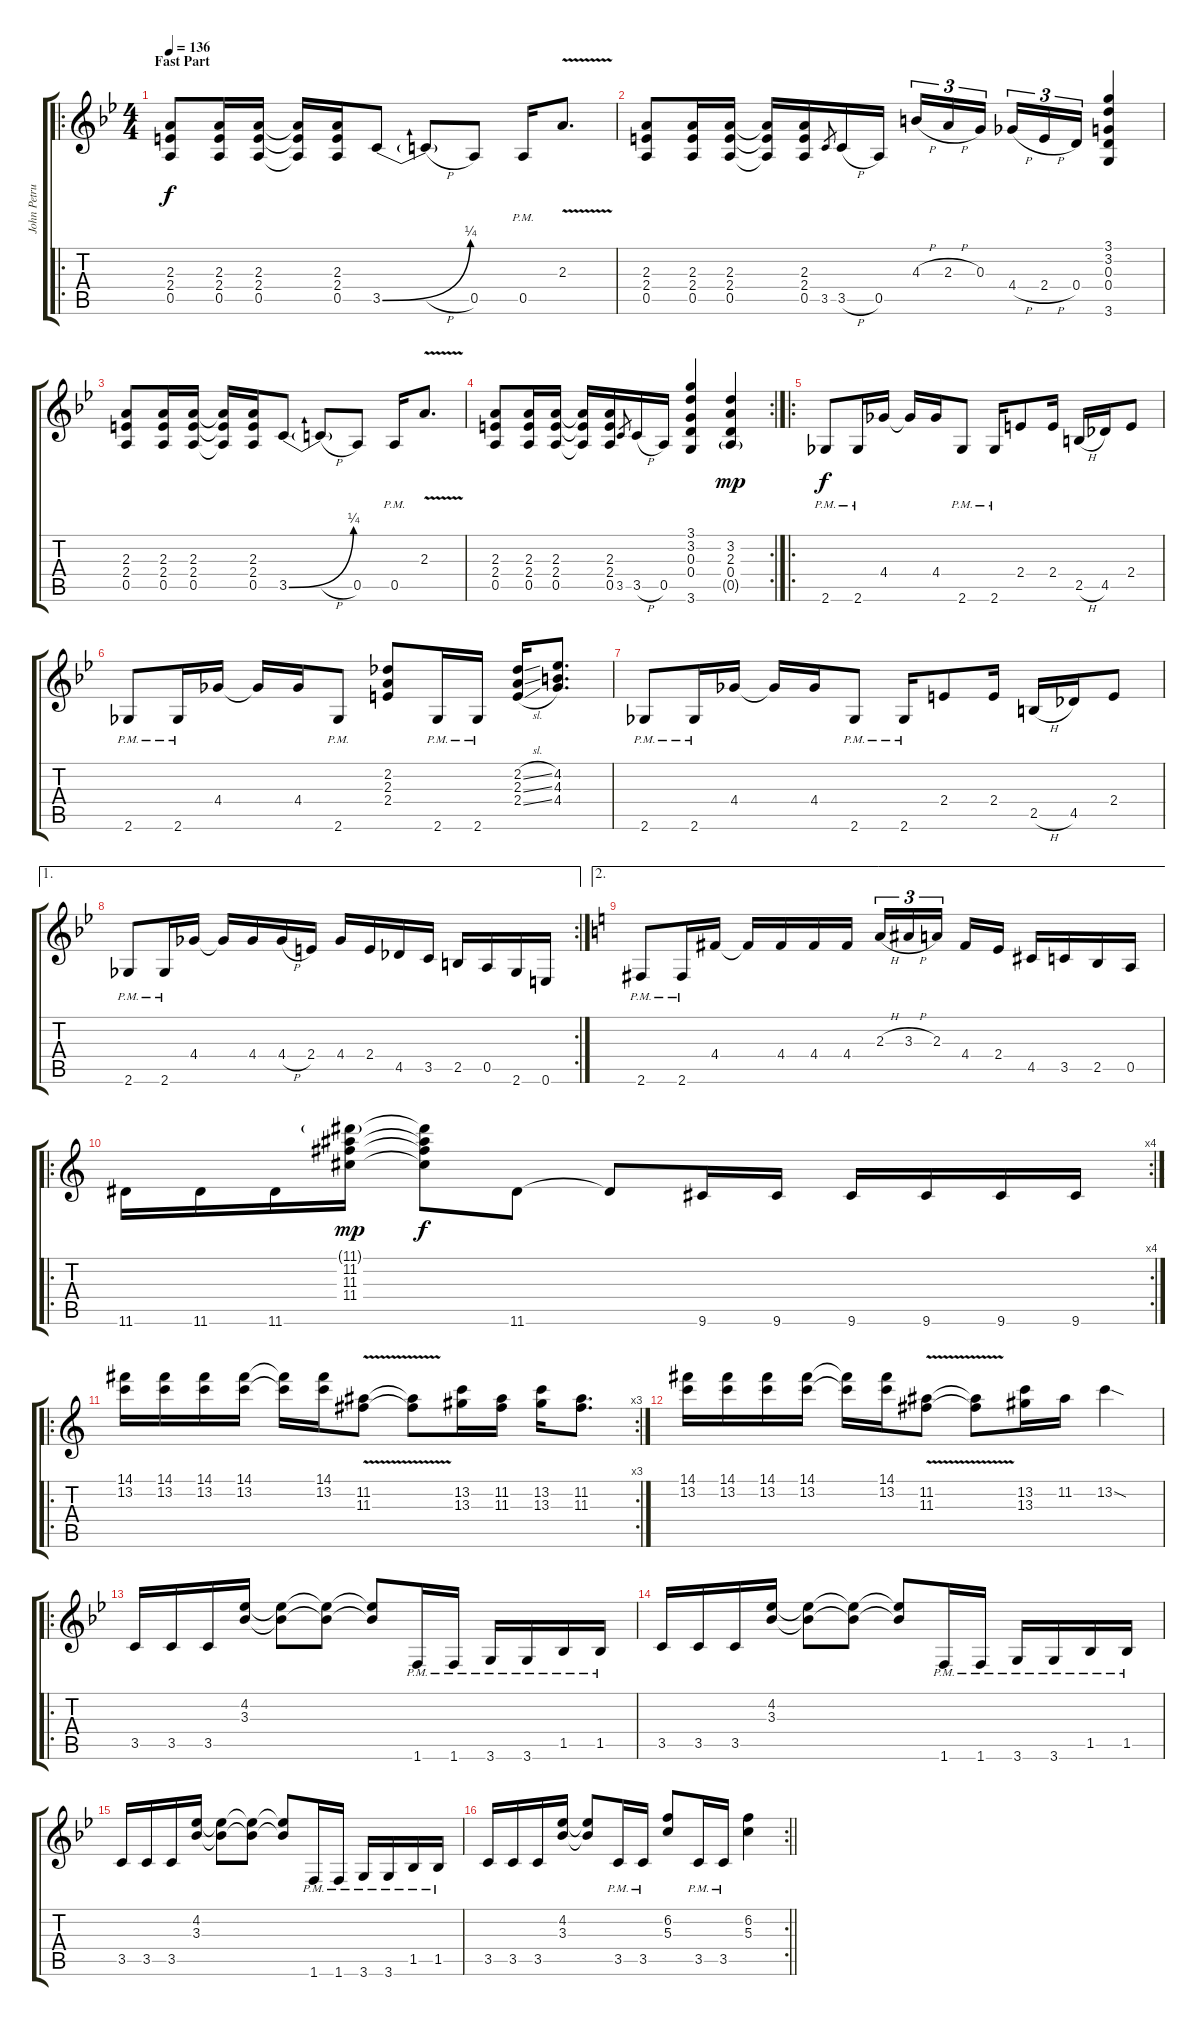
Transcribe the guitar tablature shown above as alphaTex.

\track ("John Petrucci" "John Petru") {instrument distortionguitar}
\staff {score tabs}
\tuning (E4 B3 G3 D3 A2 E2) {hide}
\ro
\ts (4 4)
\section ("" "Fast Part")
\tempo 135
\tempo 136
\clef g2
\ks bb
(2.3 2.4 0.5).8{dy f} (2.3 2.4 0.5).16 (2.3 2.4 0.5).16 (2.3{t} 2.4{t} 0.5{t}).16 (2.3 2.4 0.5).16 3.5{be (bend 0 0 60 1)}.8 3.5{h t}.8 0.5.8 0.5{pm}.16 2.3{v}.8{d} |
(2.3 2.4 0.5).8 (2.3 2.4 0.5).16 (2.3 2.4 0.5).16 (2.3{t} 2.4{t} 0.5{t}).16 (2.3 2.4 0.5).16 3.5.8{gr} 3.5{h}.16 0.5.16 4.3{h}.16{tu (3 2)} 2.3{h}.16{tu (3 2)} 0.3.16{tu (3 2) beam splitsecondary} 4.4{h}.16{tu (3 2)} 2.4{h}.16{tu (3 2)} 0.4.16{tu (3 2)} (3.1 3.2 0.3 0.4 3.6).4 |
(2.3 2.4 0.5).8 (2.3 2.4 0.5).16 (2.3 2.4 0.5).16 (2.3{t} 2.4{t} 0.5{t}).16 (2.3 2.4 0.5).16 3.5{be (bend 0 0 60 1)}.8 3.5{h t}.8 0.5.8 0.5{pm}.16 2.3{v}.8{d} |
\rc 2
(2.3 2.4 0.5).8 (2.3 2.4 0.5).16 (2.3 2.4 0.5).16 (2.3{t} 2.4{t} 0.5{t}).16 (2.3 2.4 0.5).16 3.5.8{gr} 3.5{h}.16 0.5.16 (3.1 3.2 0.3 0.4 3.6).4 (3.2 2.3 0.4 0.5{g}).4{dy mp} |
\ro
2.6{pm}.8{dy f} 2.6{pm}.16 4.4.16 4.4{t}.16 4.4.16 2.6{pm}.8 2.6{pm}.16 2.4.8 2.4.16 2.5{h}.16 4.5.16 2.4.8 |
2.6{pm}.8 2.6{pm}.16 4.4.16 4.4{t}.16 4.4.16 2.6{pm}.8 (2.2 2.3 2.4).8 2.6{pm}.16 2.6{pm}.16 (2.2{sl} 2.3{sl} 2.4{sl}).16 (4.2 4.3 4.4).8{d} |
2.6{pm}.8 2.6{pm}.16 4.4.16 4.4{t}.16 4.4.16 2.6{pm}.8 2.6{pm}.16 2.4.8 2.4.16 2.5{h}.16 4.5.16 2.4.8 |
\ae 1
\rc 2
2.6{pm}.8 2.6{pm}.16 4.4.16 4.4{t}.16 4.4.16 4.4{h}.16 2.4.16 4.4.16 2.4.16 4.5.16 3.5.16 2.5.16 0.5.16 2.6.16 0.6.16 |
\ae 2
\ks c
2.6{pm}.8 2.6{pm}.16 4.4.16 4.4{t}.16 4.4.16 4.4.16 4.4.16 2.3{h}.16{tu (3 2)} 3.3{h}.16{tu (3 2)} 2.3.16{tu (3 2) beam splitsecondary} 4.4.16 2.4.16 4.5.16 3.5.16 2.5.16 0.5.16 |
\ro
\rc 4
11.6.16 11.6.16 11.6.16 (11.1{g} 11.2 11.3 11.4).16{dy mp} (11.1{t} 11.2{t} 11.3{t} 11.4{t}).8{dy f} 11.6.8 11.6{t}.8 9.6.16 9.6.16 9.6.16 9.6.16 9.6.16 9.6.16 |
\ro
\rc 3
(14.1 13.2).16 (14.1 13.2).16 (14.1 13.2).16 (14.1 13.2).16 (14.1{t} 13.2{t}).16 (14.1 13.2).16 (11.2{v} 11.3{v}).8 (11.2{v t} 11.3{v t}).8 (13.2 13.3).16 (11.2 11.3).16 (13.2 13.3).16 (11.2 11.3).8{d} |
(14.1 13.2).16 (14.1 13.2).16 (14.1 13.2).16 (14.1 13.2).16 (14.1{t} 13.2{t}).16 (14.1 13.2).16 (11.2{v} 11.3{v}).8 (11.2{v t} 11.3{v t}).8 (13.2 13.3).16 11.2.16 13.2{sod}.4 |
\ro
\ks bb
3.5.16 3.5.16 3.5.16 (4.2 3.3).16 (4.2{t} 3.3{t}).8 (4.2{t} 3.3{t}).8 (4.2{t} 3.3{t}).8 1.6{pm}.16 1.6{pm}.16 3.6{pm}.16 3.6{pm}.16 1.5{pm}.16 1.5{pm}.16 |
3.5.16 3.5.16 3.5.16 (4.2 3.3).16 (4.2{t} 3.3{t}).8 (4.2{t} 3.3{t}).8 (4.2{t} 3.3{t}).8 1.6{pm}.16 1.6{pm}.16 3.6{pm}.16 3.6{pm}.16 1.5{pm}.16 1.5{pm}.16 |
3.5.16 3.5.16 3.5.16 (4.2 3.3).16 (4.2{t} 3.3{t}).8 (4.2{t} 3.3{t}).8 (4.2{t} 3.3{t}).8 1.6{pm}.16 1.6{pm}.16 3.6{pm}.16 3.6{pm}.16 1.5{pm}.16 1.5{pm}.16 |
\rc 2
\barLineRight lightlight
3.5.16 3.5.16 3.5.16 (4.2 3.3).16 (4.2{t} 3.3{t}).8 3.5{pm}.16 3.5{pm}.16 (6.2 5.3).8 3.5{pm}.16 3.5{pm}.16 (6.2 5.3).4
